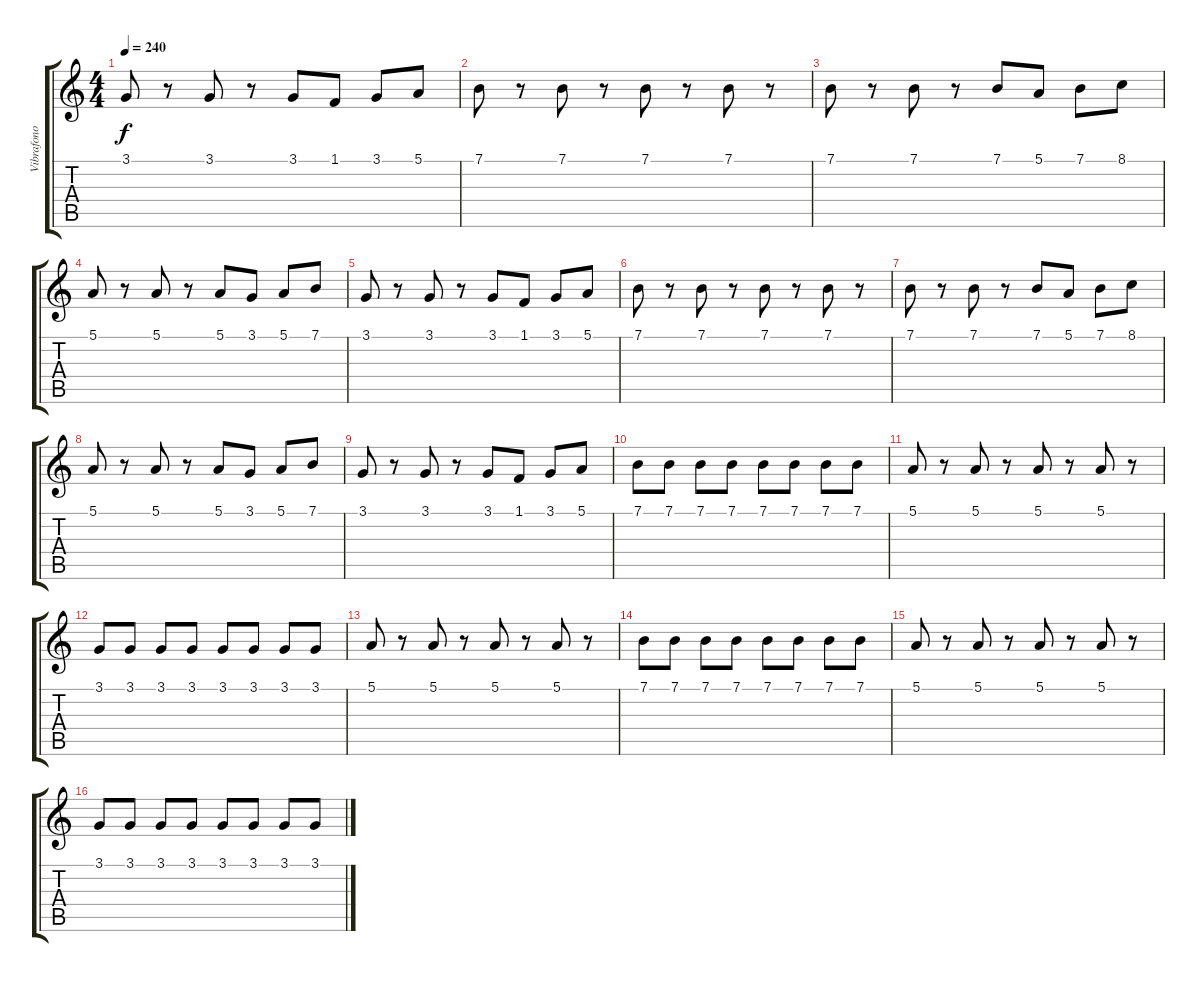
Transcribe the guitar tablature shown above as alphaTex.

\track ("Vibrafono" "Vibrafono") {instrument vibraphone}
\staff {score tabs}
\tuning (E4 B3 G3 D3 A2 E2) {hide}
\ts (4 4)
\tempo 240
\clef g2
\ks c
3.1.8{dy f} r.8 3.1.8 r.8 3.1.8 1.1.8 3.1.8 5.1.8 |
7.1.8 r.8 7.1.8 r.8 7.1.8 r.8 7.1.8 r.8 |
7.1.8 r.8 7.1.8 r.8 7.1.8 5.1.8 7.1.8 8.1.8 |
5.1.8 r.8 5.1.8 r.8 5.1.8 3.1.8 5.1.8 7.1.8 |
3.1.8 r.8 3.1.8 r.8 3.1.8 1.1.8 3.1.8 5.1.8 |
7.1.8 r.8 7.1.8 r.8 7.1.8 r.8 7.1.8 r.8 |
7.1.8 r.8 7.1.8 r.8 7.1.8 5.1.8 7.1.8 8.1.8 |
5.1.8 r.8 5.1.8 r.8 5.1.8 3.1.8 5.1.8 7.1.8 |
3.1.8 r.8 3.1.8 r.8 3.1.8 1.1.8 3.1.8 5.1.8 |
7.1.8 7.1.8 7.1.8 7.1.8 7.1.8 7.1.8 7.1.8 7.1.8 |
5.1.8 r.8 5.1.8 r.8 5.1.8 r.8 5.1.8 r.8 |
3.1.8 3.1.8 3.1.8 3.1.8 3.1.8 3.1.8 3.1.8 3.1.8 |
5.1.8 r.8 5.1.8 r.8 5.1.8 r.8 5.1.8 r.8 |
7.1.8 7.1.8 7.1.8 7.1.8 7.1.8 7.1.8 7.1.8 7.1.8 |
5.1.8 r.8 5.1.8 r.8 5.1.8 r.8 5.1.8 r.8 |
3.1.8 3.1.8 3.1.8 3.1.8 3.1.8 3.1.8 3.1.8 3.1.8
